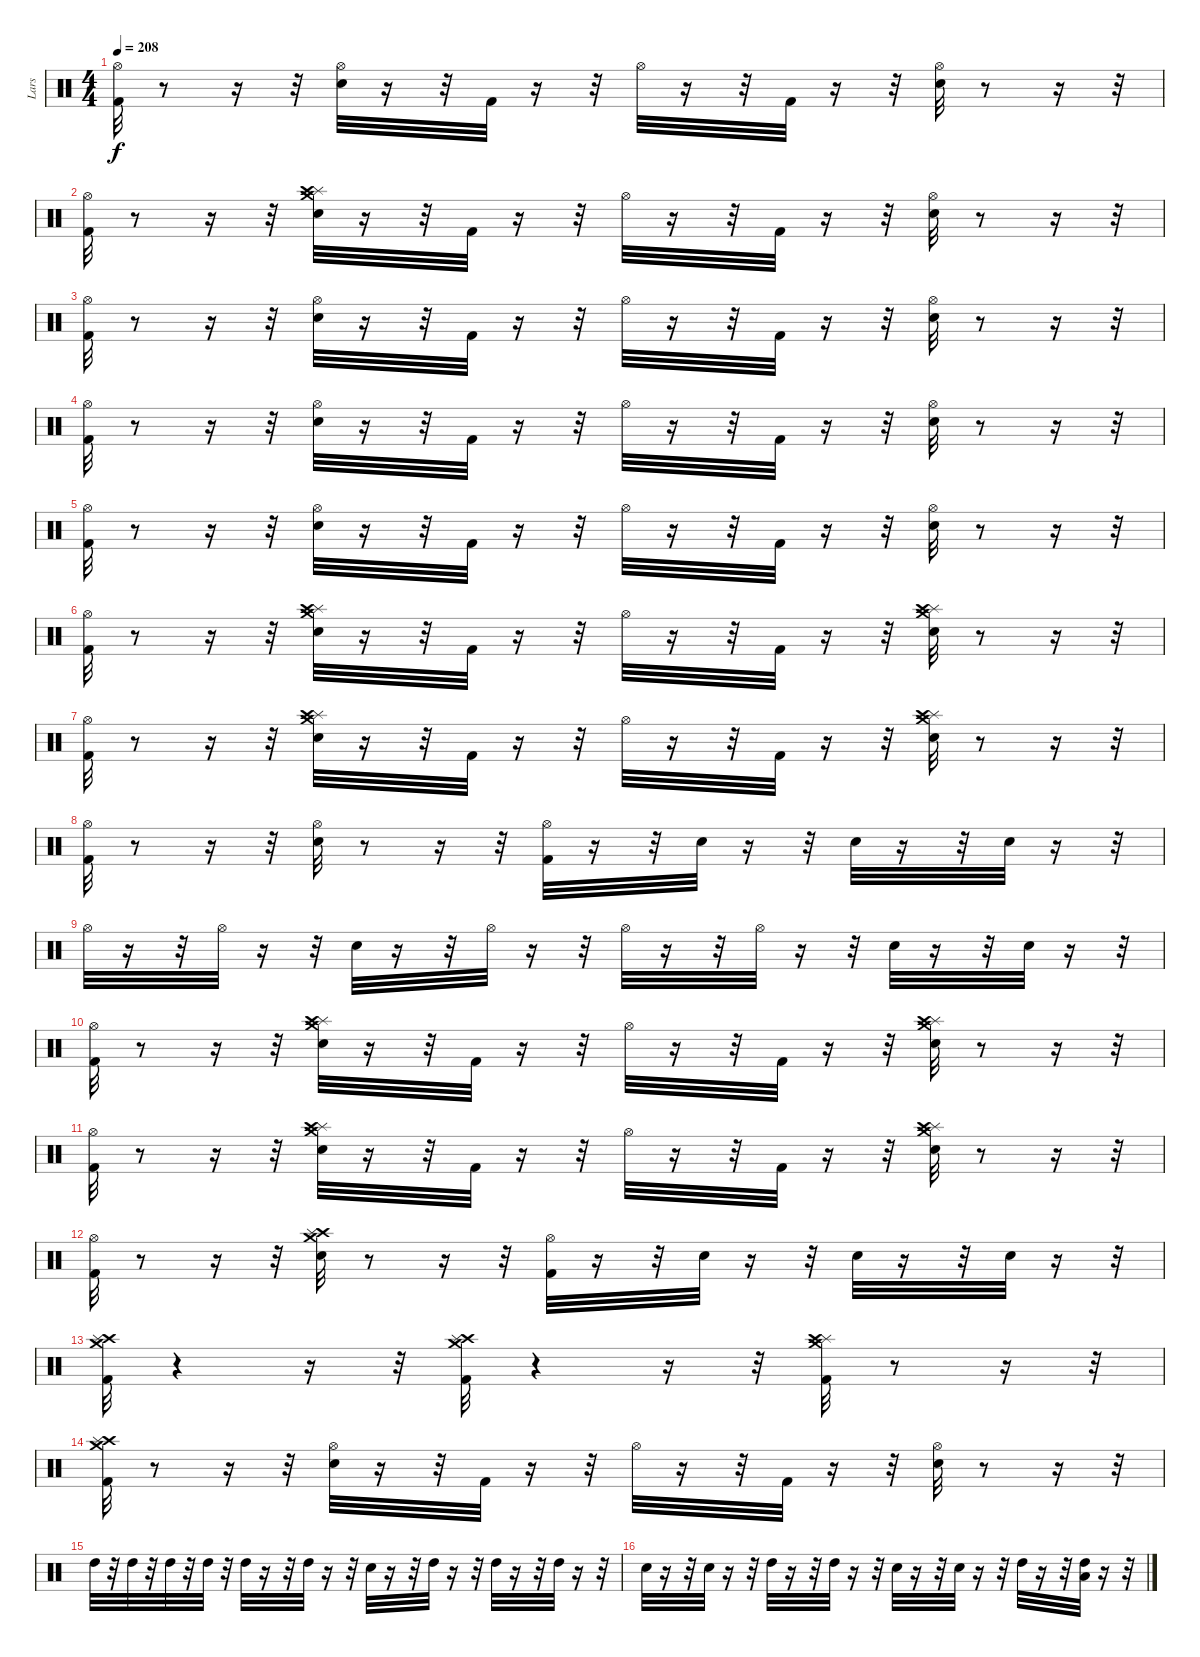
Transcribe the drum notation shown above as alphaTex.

\track ("Lars" "Lars") {instrument percussion}
\staff {score}
\articulation defaults
\ts (4 4)
\tempo 208
\clef neutral
\ks c
("Kick (hit) 2" "Hi-Hat (open)").32{dy f} r.8 r.16 r.32 ("Snare (hit) 2" "Hi-Hat (open)").32 r.16 r.32 "Kick (hit) 2".32 r.16 r.32 "Hi-Hat (open)".32 r.16 r.32 "Kick (hit) 2".32 r.16 r.32 ("Snare (hit) 2" "Hi-Hat (open)").32 r.8 r.16 r.32 |
("Kick (hit) 2" "Hi-Hat (open)").32 r.8 r.16 r.32 ("Splash (hit)" "Crash medium (hit)" "Crash high (hit)" "Snare (hit) 2").32 r.16 r.32 "Kick (hit) 2".32 r.16 r.32 "Hi-Hat (open)".32 r.16 r.32 "Kick (hit) 2".32 r.16 r.32 ("Snare (hit) 2" "Hi-Hat (open)").32 r.8 r.16 r.32 |
("Kick (hit) 2" "Hi-Hat (open)").32 r.8 r.16 r.32 ("Snare (hit) 2" "Hi-Hat (open)").32 r.16 r.32 "Kick (hit) 2".32 r.16 r.32 "Hi-Hat (open)".32 r.16 r.32 "Kick (hit) 2".32 r.16 r.32 ("Snare (hit) 2" "Hi-Hat (open)").32 r.8 r.16 r.32 |
("Kick (hit) 2" "Hi-Hat (open)").32 r.8 r.16 r.32 ("Snare (hit) 2" "Hi-Hat (open)").32 r.16 r.32 "Kick (hit) 2".32 r.16 r.32 "Hi-Hat (open)".32 r.16 r.32 "Kick (hit) 2".32 r.16 r.32 ("Snare (hit) 2" "Hi-Hat (open)").32 r.8 r.16 r.32 |
("Kick (hit) 2" "Hi-Hat (open)").32 r.8 r.16 r.32 ("Snare (hit) 2" "Hi-Hat (open)").32 r.16 r.32 "Kick (hit) 2".32 r.16 r.32 "Hi-Hat (open)".32 r.16 r.32 "Kick (hit) 2".32 r.16 r.32 ("Snare (hit) 2" "Hi-Hat (open)").32 r.8 r.16 r.32 |
("Kick (hit) 2" "Hi-Hat (open)").32 r.8 r.16 r.32 ("Crash medium (hit)" "Splash (hit)" "Crash high (hit)" "Snare (hit) 2").32 r.16 r.32 "Kick (hit) 2".32 r.16 r.32 "Hi-Hat (open)".32 r.16 r.32 "Kick (hit) 2".32 r.16 r.32 ("Splash (hit)" "Crash medium (hit)" "Crash high (hit)" "Snare (hit) 2").32 r.8 r.16 r.32 |
("Kick (hit) 2" "Hi-Hat (open)").32 r.8 r.16 r.32 ("Crash medium (hit)" "Splash (hit)" "Crash high (hit)" "Snare (hit) 2").32 r.16 r.32 "Kick (hit) 2".32 r.16 r.32 "Hi-Hat (open)".32 r.16 r.32 "Kick (hit) 2".32 r.16 r.32 ("Splash (hit)" "Crash medium (hit)" "Crash high (hit)" "Snare (hit) 2").32 r.8 r.16 r.32 |
("Kick (hit) 2" "Hi-Hat (open)").32 r.8 r.16 r.32 ("Snare (hit) 2" "Hi-Hat (open)").32 r.8 r.16 r.32 ("Kick (hit) 2" "Hi-Hat (open)").32 r.16 r.32 "Snare (hit) 2".32 r.16 r.32 "Snare (hit) 2".32 r.16 r.32 "Snare (hit) 2".32 r.16 r.32 |
"Hi-Hat (open)".32 r.16 r.32 "Hi-Hat (open)".32 r.16 r.32 "Snare (hit) 2".32 r.16 r.32 "Hi-Hat (open)".32 r.16 r.32 "Hi-Hat (open)".32 r.16 r.32 "Hi-Hat (open)".32 r.16 r.32 "Snare (hit) 2".32 r.16 r.32 "Snare (hit) 2".32 r.16 r.32 |
("Kick (hit) 2" "Hi-Hat (open)").32 r.8 r.16 r.32 ("Crash medium (hit)" "Splash (hit)" "Crash high (hit)" "Snare (hit) 2").32 r.16 r.32 "Kick (hit) 2".32 r.16 r.32 "Hi-Hat (open)".32 r.16 r.32 "Kick (hit) 2".32 r.16 r.32 ("Splash (hit)" "Crash medium (hit)" "Crash high (hit)" "Snare (hit) 2").32 r.8 r.16 r.32 |
("Kick (hit) 2" "Hi-Hat (open)").32 r.8 r.16 r.32 ("Crash medium (hit)" "Splash (hit)" "Crash high (hit)" "Snare (hit) 2").32 r.16 r.32 "Kick (hit) 2".32 r.16 r.32 "Hi-Hat (open)".32 r.16 r.32 "Kick (hit) 2".32 r.16 r.32 ("Splash (hit)" "Crash medium (hit)" "Crash high (hit)" "Snare (hit) 2").32 r.8 r.16 r.32 |
("Kick (hit) 2" "Hi-Hat (open)").32 r.8 r.16 r.32 ("Crash high (hit)" "Crash medium (hit)" "Splash (hit)" "Snare (hit) 2").32 r.8 r.16 r.32 ("Kick (hit) 2" "Hi-Hat (open)").32 r.16 r.32 "Snare (hit) 2".32 r.16 r.32 "Snare (hit) 2".32 r.16 r.32 "Snare (hit) 2".32 r.16 r.32 |
("Kick (hit) 2" "Crash high (hit)" "Splash (hit)" "Crash medium (hit)").32 r.4 r.16 r.32 ("Kick (hit) 2" "Crash high (hit)" "Splash (hit)" "Crash medium (hit)").32 r.4 r.16 r.32 ("Kick (hit) 2" "Crash medium (hit)" "Splash (hit)" "Crash high (hit)").32 r.8 r.16 r.32 |
("Kick (hit) 2" "Crash high (hit)" "Crash medium (hit)" "Splash (hit)").32 r.8 r.16 r.32 ("Snare (hit) 2" "Hi-Hat (open)").32 r.16 r.32 "Kick (hit) 2".32 r.16 r.32 "Hi-Hat (open)".32 r.16 r.32 "Kick (hit) 2".32 r.16 r.32 ("Snare (hit) 2" "Hi-Hat (open)").32 r.8 r.16 r.32 |
"High Tom (hit)".32 r.32 "High Tom (hit)".32 r.32 "High Tom (hit)".32 r.32 "High Tom (hit)".32 r.32 "High Tom (hit)".32 r.16 r.32 "High Tom (hit)".32 r.16 r.32 "Snare (hit) 2".32 r.16 r.32 "High Tom (hit)".32 r.16 r.32 "High Tom (hit)".32 r.16 r.32 "High Tom (hit)".32 r.16 r.32 |
"Snare (hit) 2".32 r.16 r.32 "Snare (hit) 2".32 r.16 r.32 "High Tom (hit)".32 r.16 r.32 "High Tom (hit)".32 r.16 r.32 "Snare (hit) 2".32 r.16 r.32 "Snare (hit) 2".32 r.16 r.32 "High Tom (hit)".32 r.16 r.32 ("Low Tom (hit)" "High Tom (hit)").32 r.16 r.32
